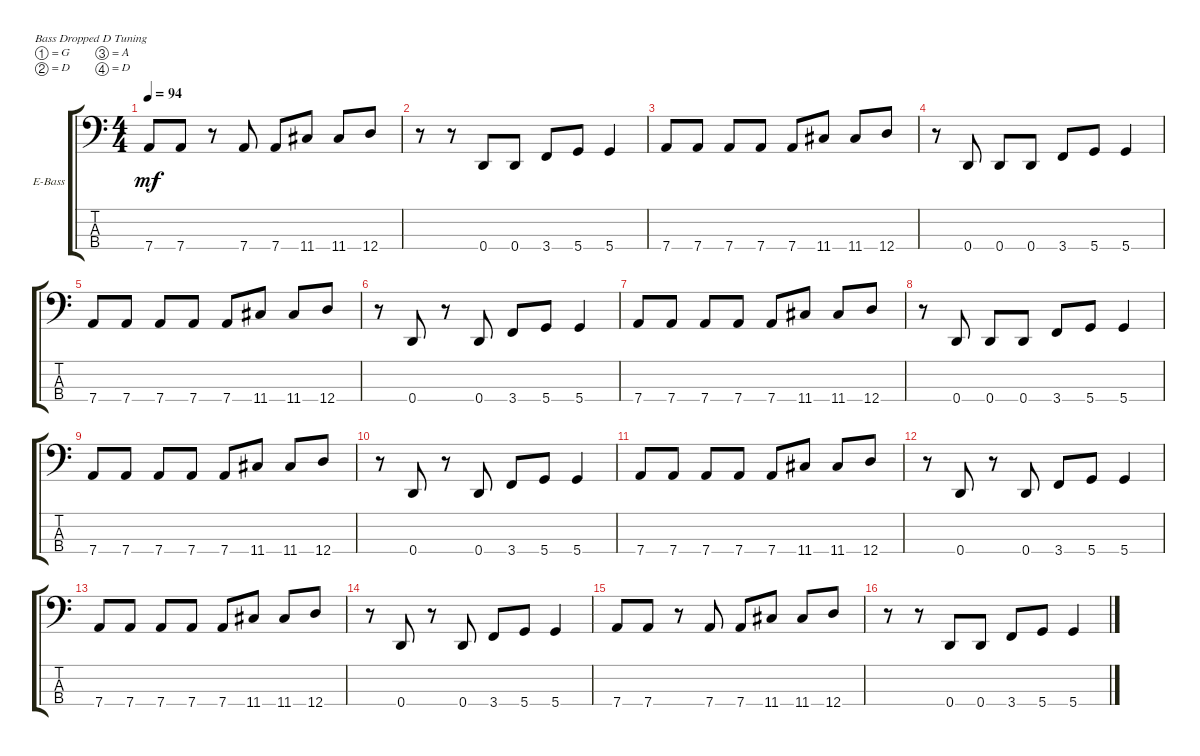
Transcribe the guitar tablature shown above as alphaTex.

\defaultSystemsLayout 4
\bracketExtendMode groupsimilarinstruments
\firstSystemTrackNameOrientation horizontal
\otherSystemsTrackNameOrientation horizontal
\track ("Electric Bass" "E-Bass") {instrument electricbassfinger}
\staff {score tabs}
\tuning (G2 D2 A1 D1)
\ts (4 4)
\tempo 94
\clef f4
\scale
0.333333
\ks c
7.4.8{dy mf} 7.4.8 r.8 7.4.8 7.4.8 11.4.8 11.4.8 12.4.8 |
\scale
0.333333 r.8 r.8 0.4.8 0.4.8 3.4.8 5.4.8 5.4.4 |
7.4.8 7.4.8 7.4.8 7.4.8 7.4.8 11.4.8 11.4.8 12.4.8 |
r.8 0.4.8 0.4.8 0.4.8 3.4.8 5.4.8 5.4.4 |
7.4.8 7.4.8 7.4.8 7.4.8 7.4.8 11.4.8 11.4.8 12.4.8 |
r.8 0.4.8 r.8 0.4.8 3.4.8 5.4.8 5.4.4 |
7.4.8 7.4.8 7.4.8 7.4.8 7.4.8 11.4.8 11.4.8 12.4.8 |
r.8 0.4.8 0.4.8 0.4.8 3.4.8 5.4.8 5.4.4 |
7.4.8 7.4.8 7.4.8 7.4.8 7.4.8 11.4.8 11.4.8 12.4.8 |
r.8 0.4.8 r.8 0.4.8 3.4.8 5.4.8 5.4.4 |
\scale
0.333333 7.4.8 7.4.8 7.4.8 7.4.8 7.4.8 11.4.8 11.4.8 12.4.8 |
\scale
0.333333 r.8 0.4.8 r.8 0.4.8 3.4.8 5.4.8 5.4.4 |
\scale
0.333333 7.4.8 7.4.8 7.4.8 7.4.8 7.4.8 11.4.8 11.4.8 12.4.8 |
r.8 0.4.8 r.8 0.4.8 3.4.8 5.4.8 5.4.4 |
7.4.8 7.4.8 r.8 7.4.8 7.4.8 11.4.8 11.4.8 12.4.8 |
r.8 r.8 0.4.8 0.4.8 3.4.8 5.4.8 5.4.4
